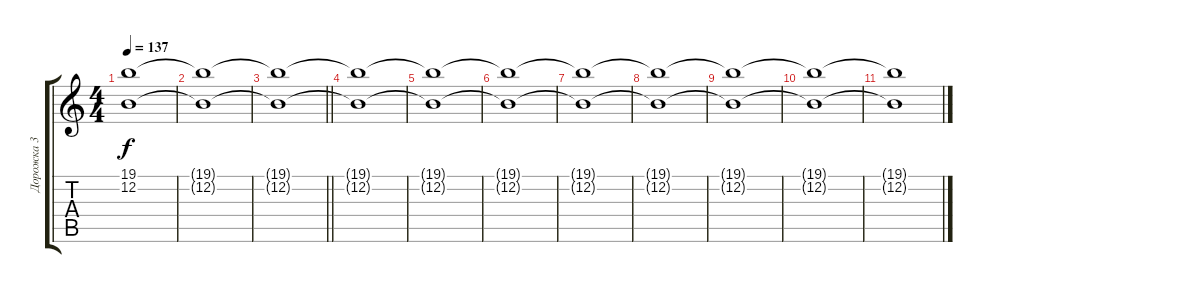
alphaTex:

\track ("Дорожка 3" "Дорожка 3") {instrument lead1square}
\staff {score tabs}
\tuning (E4 B3 G3 D3 A2 E2) {hide}
\ts (4 4)
\tempo 137
\clef g2
\ks c
(19.1{t} 12.2{t}).1{dy f} |
(19.1{t} 12.2{t}).1 |
\barLineRight lightlight
(19.1{t} 12.2{t}).1 |
(19.1{t} 12.2{t}).1 |
(19.1{t} 12.2{t}).1 |
(19.1{t} 12.2{t}).1 |
(19.1{t} 12.2{t}).1 |
(19.1{t} 12.2{t}).1 |
(19.1{t} 12.2{t}).1 |
(19.1{t} 12.2{t}).1 |
(19.1{t} 12.2{t}).1
